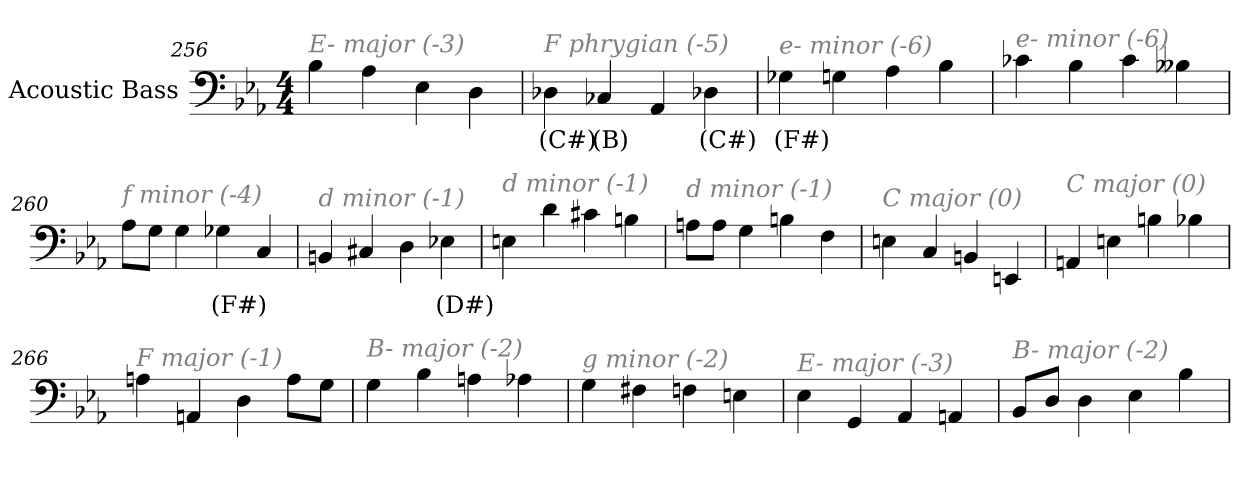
**kern	**text
*part1	*part1
*staff1	*staff1
*I"Acoustic Bass	*
*clefF4	*
*ITrd7c12	*
*k[b-e-a-]	*
*E-:	*
*M4/4	*
=256	=256
!LO:TX:i:color=#808080:t=E- major (-3)	!
4BB-	.
4AA-	.
4EE-	.
4DD	.
=257	=257
!LO:TX:i:color=#808080:t=F phrygian (-5)	!
4DD-Xi	(C#)
4CC-Xi	(B)
4AAA-	.
4DD-Xi	(C#)
=258	=258
!LO:TX:i:color=#808080:t=e- minor (-6)	!
4GG-Xi	(F#)
4GG	.
4AA-	.
4BB-	.
=259	=259
!LO:TX:i:color=#808080:t=e- minor (-6)	!
4C-X	.
4BB-	.
4C-	.
4BB--Xj	.
=260	=260
!LO:TX:i:color=#808080:t=f minor (-4)	!
8AA-L	.
8GGJ	.
4GG	.
4GG-Xi	(F#)
4CC	.
=261	=261
!LO:TX:i:color=#808080:t=d minor (-1)	!
4BBBn	.
4CC#X	.
4DD	.
4EE-Xi	(D#)
=262	=262
!LO:TX:i:color=#808080:t=d minor (-1)	!
4EEn	.
4D	.
4C#X	.
4BBn	.
=263	=263
!LO:TX:i:color=#808080:t=d minor (-1)	!
8AAnL	.
8AAJ	.
4GG	.
4BBn	.
4FF	.
=264	=264
!LO:TX:i:color=#808080:t=C major (0)	!
4EEn	.
4CC	.
4BBBn	.
4EEEn	.
=265	=265
!LO:TX:i:color=#808080:t=C major (0)	!
4AAAn	.
4EEn	.
4BBn	.
4BB-X	.
=266	=266
!LO:TX:i:color=#808080:t=F major (-1)	!
4AAn	.
4AAAn	.
4DD	.
8AAL	.
8GGJ	.
=267	=267
!LO:TX:i:color=#808080:t=B- major (-2)	!
4GG	.
4BB-	.
4AAn	.
4AA-X	.
=268	=268
!LO:TX:i:color=#808080:t=g minor (-2)	!
4GG	.
4FF#X	.
4FFn	.
4EEn	.
=269	=269
!LO:TX:i:color=#808080:t=E- major (-3)	!
4EE-	.
4GGG	.
4AAA-	.
4AAAn	.
=270	=270
!LO:TX:i:color=#808080:t=B- major (-2)	!
8BBB-L	.
8DDJ	.
4DD	.
4EE-	.
4BB-	.
=	=
*-	*-
